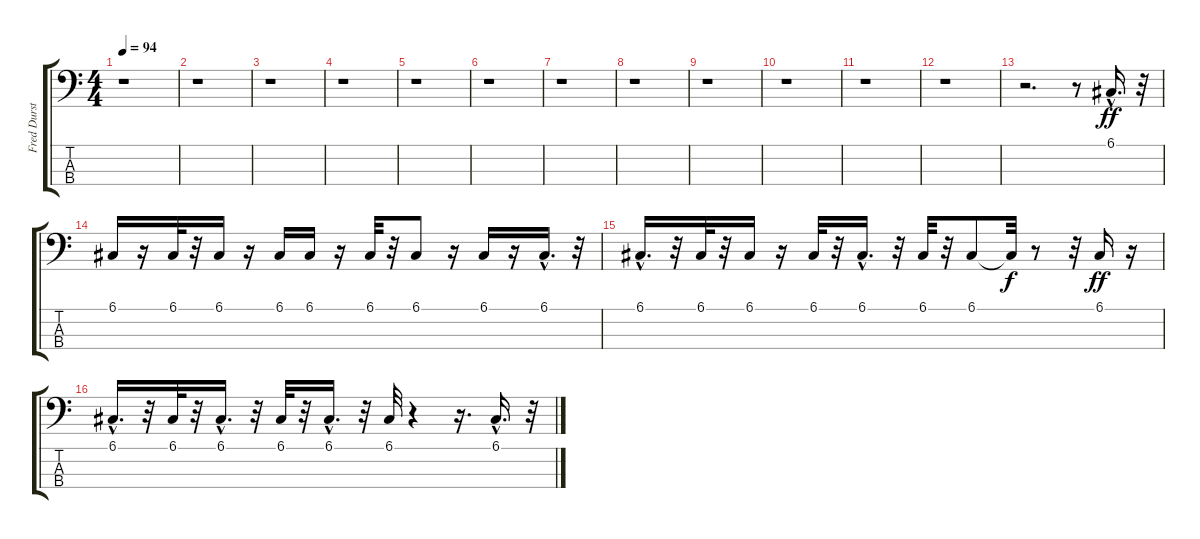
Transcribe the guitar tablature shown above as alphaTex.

\track ("Fred Durst 2" "Fred Durst") {instrument pad4choir}
\staff {score tabs}
\tuning (G2 D2 A1 E1) {hide}
\ts (4 4)
\tempo 94
\clef f4
\ks c
r.1{dy ff instrument pad4choir} |
r.1 |
r.1 |
r.1 |
r.1 |
r.1 |
r.1 |
r.1 |
r.1 |
r.1 |
r.1 |
r.1 |
r.2{d} r.8 6.1{hac}.16{d balance 8} r.32 |
6.1.16 r.16 6.1.32 r.32 6.1.16 r.16 6.1.16 6.1.16 r.16 6.1.32 r.32 6.1.8 r.16 6.1.16 r.16 6.1{hac}.16{d} r.32 |
6.1{hac}.16{d} r.32 6.1.32 r.32 6.1.16 r.16 6.1.32 r.32 6.1{hac}.16{d} r.32 6.1.32 r.32 6.1.8 6.1{t}.32{dy f} r.8 r.32 6.1.16{dy ff} r.16 |
6.1{hac}.16{d} r.32 6.1.32 r.32 6.1{hac}.16{d} r.32 6.1.32 r.32 6.1{hac}.16{d} r.32 6.1.32 r.4 r.16{d} 6.1{hac}.16{d} r.32
